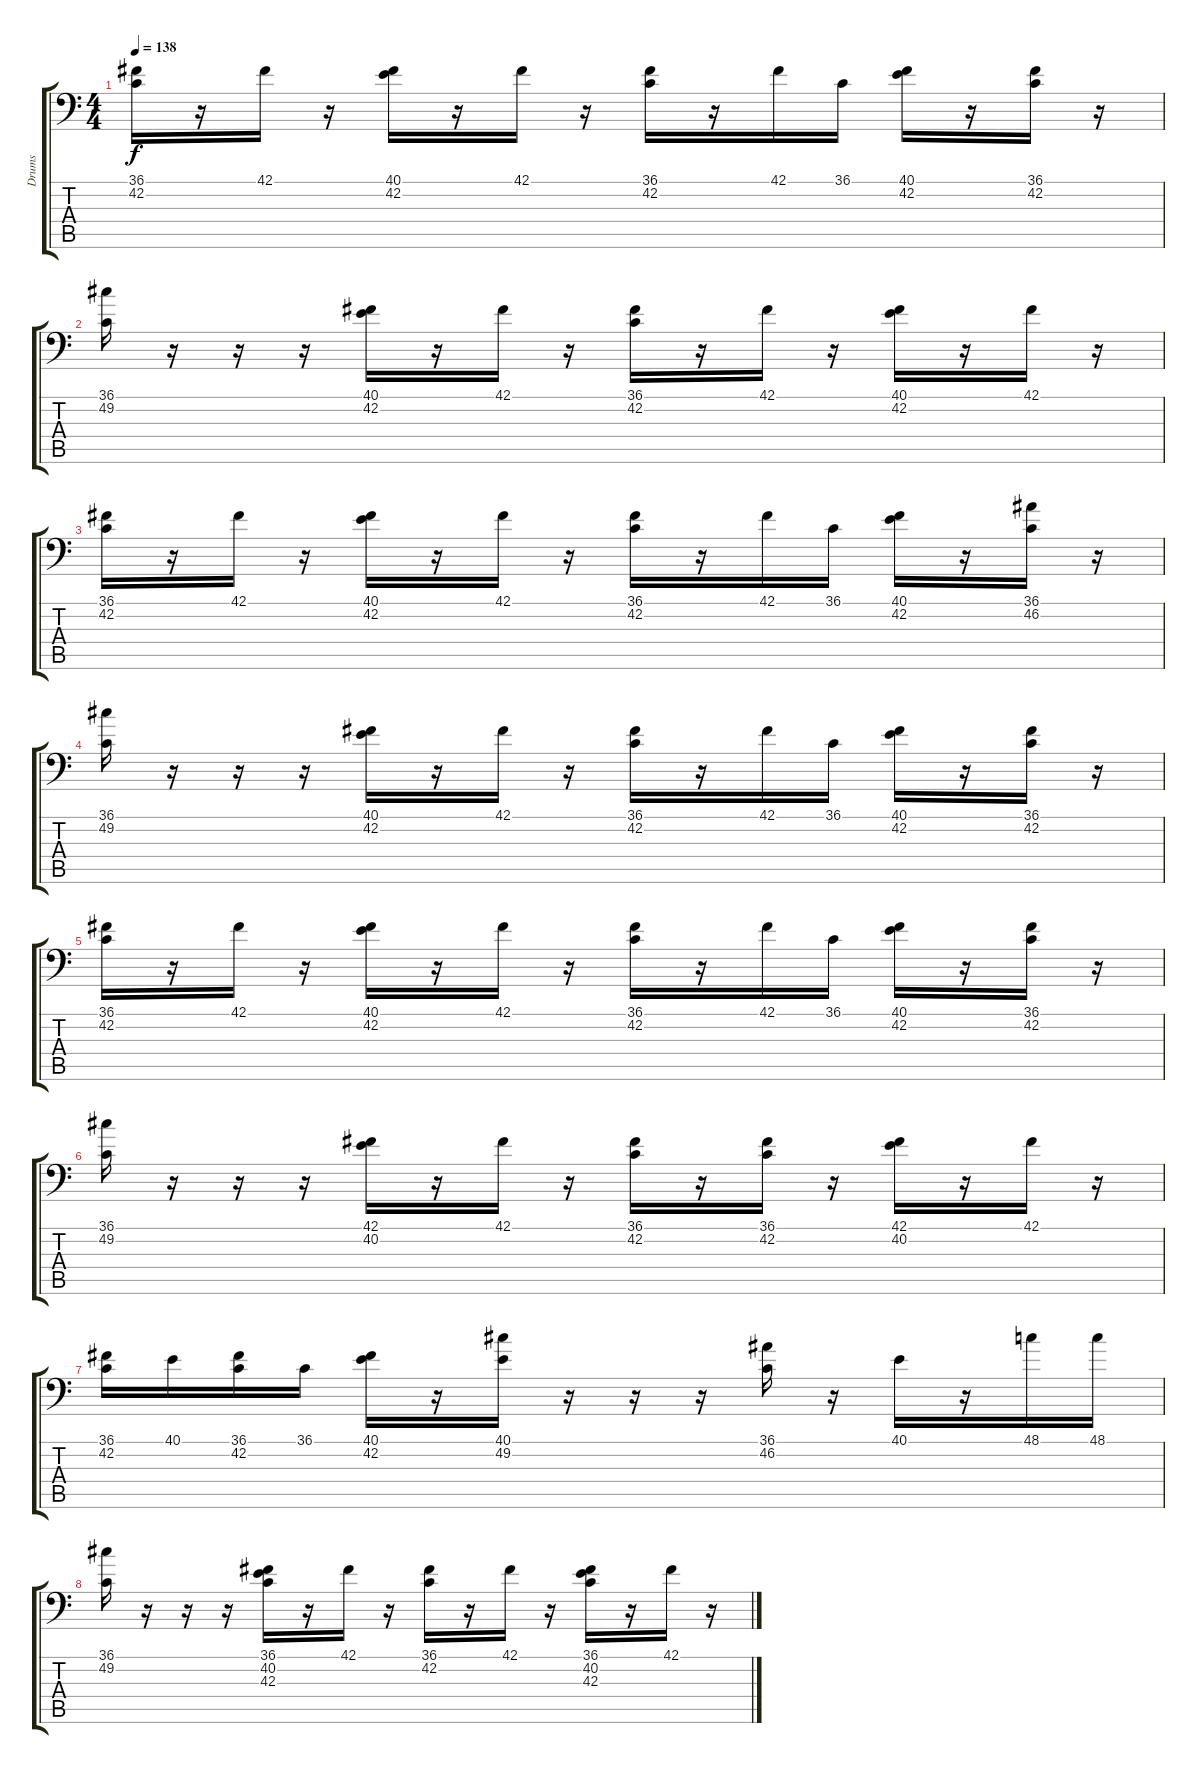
\track ("Drums" "Drums") {instrument acousticgrandpiano}
\staff {score tabs}
\tuning (C-1 C-1 C-1 C-1 C-1 C-1) {hide}
\ts (4 4)
\tempo 138
\clef f4
\ks c
(36.1 42.2).16{dy f} r.16 42.1.16 r.16 (40.1 42.2).16 r.16 42.1.16 r.16 (36.1 42.2).16 r.16 42.1.16 36.1.16 (40.1 42.2).16 r.16 (36.1 42.2).16 r.16 |
(36.1 49.2).16 r.16 r.16 r.16 (40.1 42.2).16 r.16 42.1.16 r.16 (36.1 42.2).16 r.16 42.1.16 r.16 (40.1 42.2).16 r.16 42.1.16 r.16 |
(36.1 42.2).16 r.16 42.1.16 r.16 (40.1 42.2).16 r.16 42.1.16 r.16 (36.1 42.2).16 r.16 42.1.16 36.1.16 (40.1 42.2).16 r.16 (36.1 46.2).16 r.16 |
(36.1 49.2).16 r.16 r.16 r.16 (40.1 42.2).16 r.16 42.1.16 r.16 (36.1 42.2).16 r.16 42.1.16 36.1.16 (40.1 42.2).16 r.16 (36.1 42.2).16 r.16 |
(36.1 42.2).16 r.16 42.1.16 r.16 (40.1 42.2).16 r.16 42.1.16 r.16 (36.1 42.2).16 r.16 42.1.16 36.1.16 (40.1 42.2).16 r.16 (36.1 42.2).16 r.16 |
(36.1 49.2).16 r.16 r.16 r.16 (42.1 40.2).16 r.16 42.1.16 r.16 (36.1 42.2).16 r.16 (36.1 42.2).16 r.16 (42.1 40.2).16 r.16 42.1.16 r.16 |
(36.1 42.2).16 40.1.16 (36.1 42.2).16 36.1.16 (40.1 42.2).16 r.16 (40.1 49.2).16 r.16 r.16 r.16 (36.1 46.2).16 r.16 40.1.16 r.16 48.1.16 48.1.16 |
(36.1 49.2).16 r.16 r.16 r.16 (36.1 40.2 42.3).16 r.16 42.1.16 r.16 (36.1 42.2).16 r.16 42.1.16 r.16 (36.1 40.2 42.3).16 r.16 42.1.16 r.16
